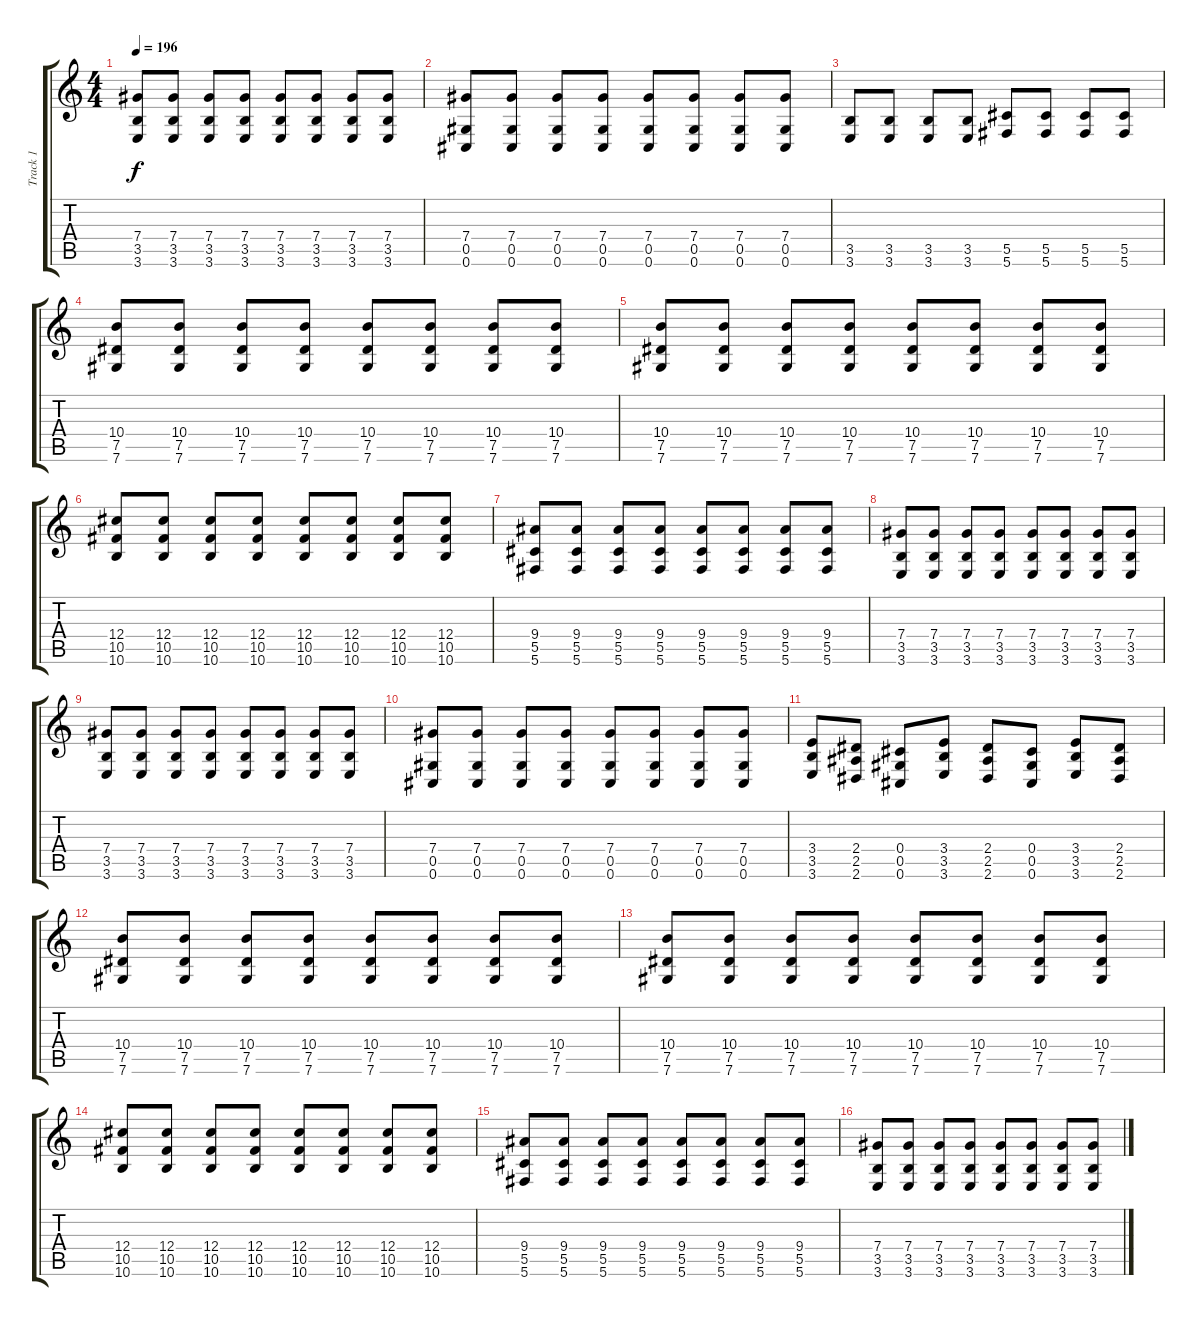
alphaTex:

\track ("Track 1" "Track 1") {instrument distortionguitar}
\staff {score tabs}
\tuning (Eb4 Bb3 Gb3 Db3 Ab2 Db2) {hide}
\ts (4 4)
\tempo 196
\clef g2
\ks c
(7.4 3.5 3.6).8{dy f} (7.4 3.5 3.6).8 (7.4 3.5 3.6).8 (7.4 3.5 3.6).8 (7.4 3.5 3.6).8 (7.4 3.5 3.6).8 (7.4 3.5 3.6).8 (7.4 3.5 3.6).8 |
(7.4 0.5 0.6).8 (7.4 0.5 0.6).8 (7.4 0.5 0.6).8 (7.4 0.5 0.6).8 (7.4 0.5 0.6).8 (7.4 0.5 0.6).8 (7.4 0.5 0.6).8 (7.4 0.5 0.6).8 |
(3.5 3.6).8 (3.5 3.6).8 (3.5 3.6).8 (3.5 3.6).8 (5.5 5.6).8 (5.5 5.6).8 (5.5 5.6).8 (5.5 5.6).8 |
(10.4 7.5 7.6).8 (10.4 7.5 7.6).8 (10.4 7.5 7.6).8 (10.4 7.5 7.6).8 (10.4 7.5 7.6).8 (10.4 7.5 7.6).8 (10.4 7.5 7.6).8 (10.4 7.5 7.6).8 |
(10.4 7.5 7.6).8 (10.4 7.5 7.6).8 (10.4 7.5 7.6).8 (10.4 7.5 7.6).8 (10.4 7.5 7.6).8 (10.4 7.5 7.6).8 (10.4 7.5 7.6).8 (10.4 7.5 7.6).8 |
(12.4 10.5 10.6).8 (12.4 10.5 10.6).8 (12.4 10.5 10.6).8 (12.4 10.5 10.6).8 (12.4 10.5 10.6).8 (12.4 10.5 10.6).8 (12.4 10.5 10.6).8 (12.4 10.5 10.6).8 |
(9.4 5.5 5.6).8 (9.4 5.5 5.6).8 (9.4 5.5 5.6).8 (9.4 5.5 5.6).8 (9.4 5.5 5.6).8 (9.4 5.5 5.6).8 (9.4 5.5 5.6).8 (9.4 5.5 5.6).8 |
(7.4 3.5 3.6).8 (7.4 3.5 3.6).8 (7.4 3.5 3.6).8 (7.4 3.5 3.6).8 (7.4 3.5 3.6).8 (7.4 3.5 3.6).8 (7.4 3.5 3.6).8 (7.4 3.5 3.6).8 |
(7.4 3.5 3.6).8 (7.4 3.5 3.6).8 (7.4 3.5 3.6).8 (7.4 3.5 3.6).8 (7.4 3.5 3.6).8 (7.4 3.5 3.6).8 (7.4 3.5 3.6).8 (7.4 3.5 3.6).8 |
(7.4 0.5 0.6).8 (7.4 0.5 0.6).8 (7.4 0.5 0.6).8 (7.4 0.5 0.6).8 (7.4 0.5 0.6).8 (7.4 0.5 0.6).8 (7.4 0.5 0.6).8 (7.4 0.5 0.6).8 |
(3.4 3.5 3.6).8 (2.4 2.5 2.6).8 (0.4 0.5 0.6).8 (3.4 3.5 3.6).8 (2.4 2.5 2.6).8 (0.4 0.5 0.6).8 (3.4 3.5 3.6).8 (2.4 2.5 2.6).8 |
(10.4 7.5 7.6).8 (10.4 7.5 7.6).8 (10.4 7.5 7.6).8 (10.4 7.5 7.6).8 (10.4 7.5 7.6).8 (10.4 7.5 7.6).8 (10.4 7.5 7.6).8 (10.4 7.5 7.6).8 |
(10.4 7.5 7.6).8 (10.4 7.5 7.6).8 (10.4 7.5 7.6).8 (10.4 7.5 7.6).8 (10.4 7.5 7.6).8 (10.4 7.5 7.6).8 (10.4 7.5 7.6).8 (10.4 7.5 7.6).8 |
(12.4 10.5 10.6).8 (12.4 10.5 10.6).8 (12.4 10.5 10.6).8 (12.4 10.5 10.6).8 (12.4 10.5 10.6).8 (12.4 10.5 10.6).8 (12.4 10.5 10.6).8 (12.4 10.5 10.6).8 |
(9.4 5.5 5.6).8 (9.4 5.5 5.6).8 (9.4 5.5 5.6).8 (9.4 5.5 5.6).8 (9.4 5.5 5.6).8 (9.4 5.5 5.6).8 (9.4 5.5 5.6).8 (9.4 5.5 5.6).8 |
(7.4 3.5 3.6).8 (7.4 3.5 3.6).8 (7.4 3.5 3.6).8 (7.4 3.5 3.6).8 (7.4 3.5 3.6).8 (7.4 3.5 3.6).8 (7.4 3.5 3.6).8 (7.4 3.5 3.6).8
